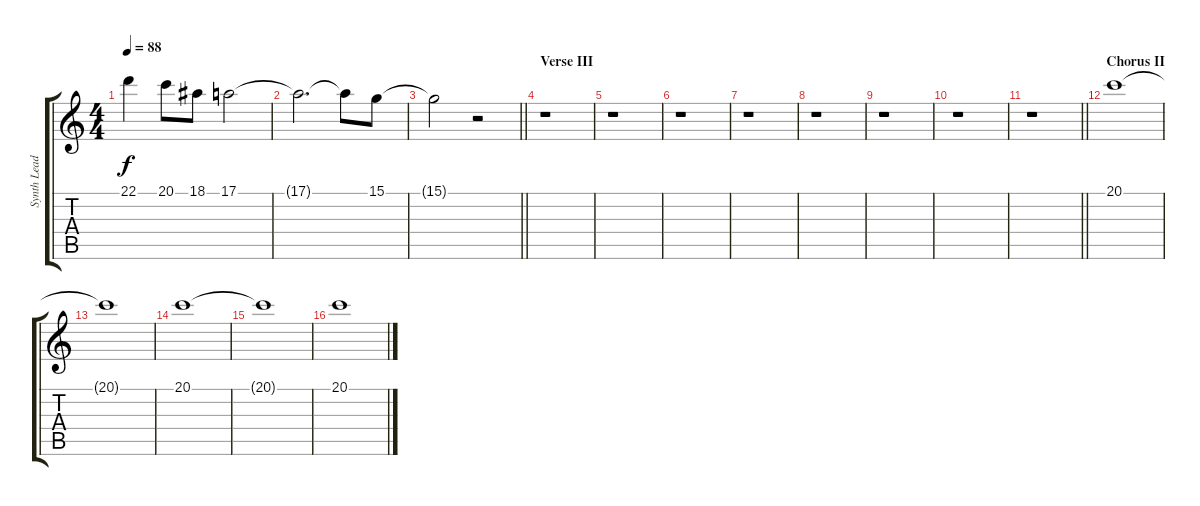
\track ("Synth Lead: Peter Wolf" "Synth Lead") {instrument stringensemble1}
\staff {score tabs}
\tuning (E4 B3 G3 D3 A2 E2) {hide}
\ts (4 4)
\tempo 88
\clef g2
\ks c
22.1{t}.4{dy f} 20.1.8 18.1.8 17.1.2 |
17.1{t}.2{d} 17.1{t}.8 15.1.8 |
\barLineRight lightlight
15.1{t}.2 r.2 |
\section ("" "Verse III")
r.1 |
r.1 |
r.1 |
r.1 |
r.1 |
r.1 |
r.1 |
\barLineRight lightlight
r.1 |
\section ("" "Chorus II")
20.1.1 |
20.1{t}.1 |
20.1.1 |
20.1{t}.1 |
20.1.1
